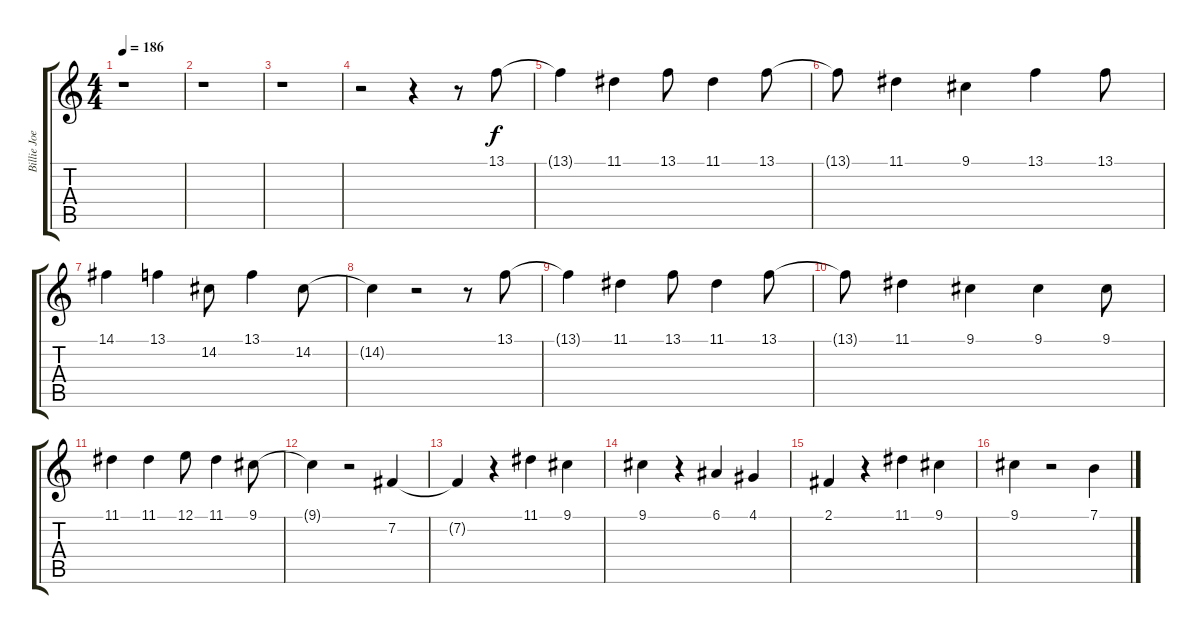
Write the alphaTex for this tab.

\track ("Billie Joe (Vox)" "Billie Joe") {instrument trumpet}
\staff {score tabs}
\tuning (E4 B3 G3 D3 A2 E2) {hide}
\ts (4 4)
\tempo 186
\clef g2
\ks c
r.1{dy f} |
r.1 |
r.1 |
r.2 r.4 r.8 13.1.8 |
13.1{t}.4 11.1.4 13.1.8 11.1.4 13.1.8 |
13.1{t}.8 11.1.4 9.1.4 13.1.4 13.1.8 |
14.1.4 13.1.4 14.2.8 13.1.4 14.2.8 |
14.2{t}.4 r.2 r.8 13.1.8 |
13.1{t}.4 11.1.4 13.1.8 11.1.4 13.1.8 |
13.1{t}.8 11.1.4 9.1.4 9.1.4 9.1.8 |
11.1.4 11.1.4 12.1.8 11.1.4 9.1.8 |
9.1{t}.4 r.2 7.2.4 |
7.2{t}.4 r.4 11.1.4 9.1.4 |
9.1.4 r.4 6.1.4 4.1.4 |
2.1.4 r.4 11.1.4 9.1.4 |
9.1.4 r.2 7.1.4
